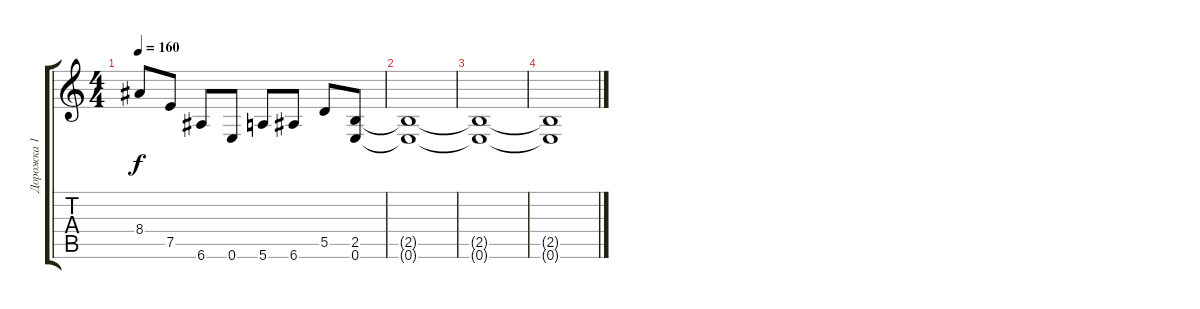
\track ("Дорожка 1" "Дорожка 1") {instrument distortionguitar}
\staff {score tabs}
\tuning (E4 B3 G3 D3 A2 E2) {hide}
\ts (4 4)
\tempo 160
\clef g2
\ks c
8.4.8{dy f} 7.5.8 6.6.8 0.6.8 5.6.8 6.6.8 5.5.8 (2.5 0.6).8 |
(2.5{t} 0.6{t}).1 |
(2.5{t} 0.6{t}).1 |
(2.5{t} 0.6{t}).1
